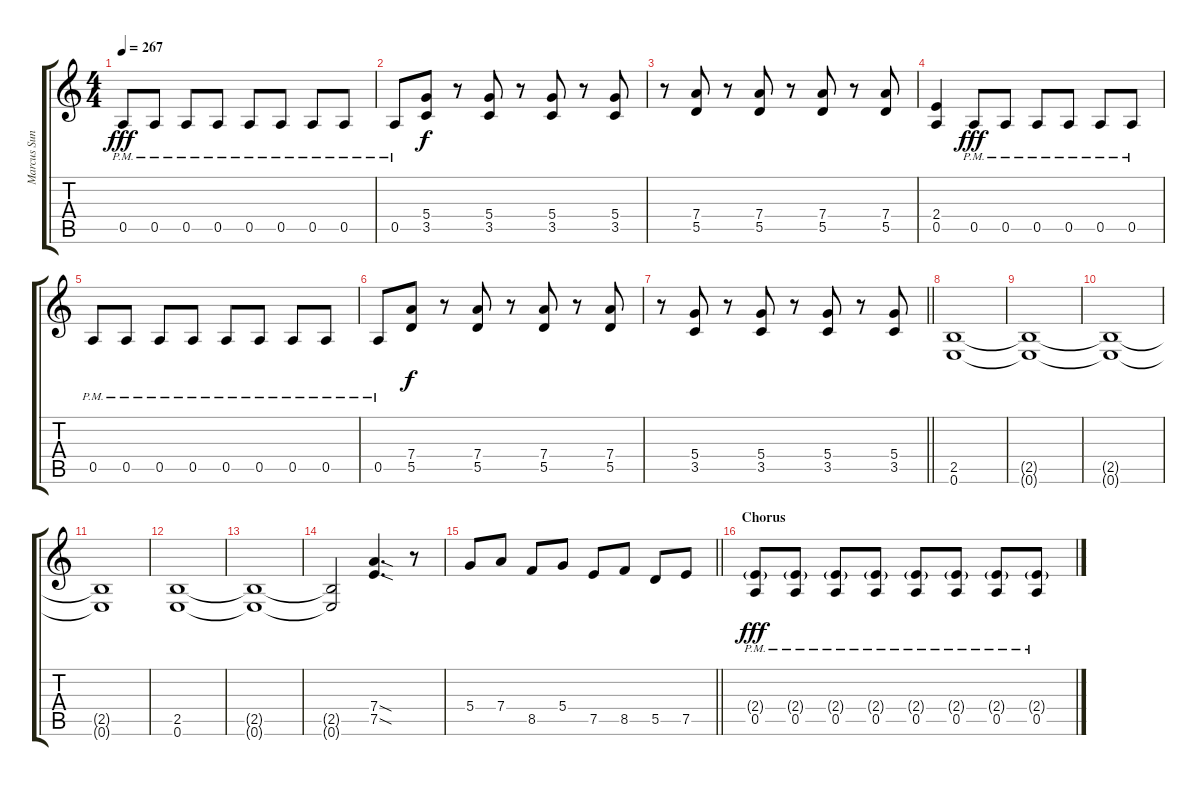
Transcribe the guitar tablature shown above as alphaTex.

\track ("Marcus Sunesson" "Marcus Sun") {instrument distortionguitar}
\staff {score tabs}
\tuning (E4 B3 G3 D3 A2 E2) {hide}
\ts (4 4)
\tempo 267
\clef g2
\ks c
0.5{pm}.8{dy fff} 0.5{pm}.8 0.5{pm}.8 0.5{pm}.8 0.5{pm}.8 0.5{pm}.8 0.5{pm}.8 0.5{pm}.8 |
0.5{pm}.8 (5.4 3.5).8{dy f} r.8 (5.4 3.5).8 r.8 (5.4 3.5).8 r.8 (5.4 3.5).8 |
r.8 (7.4 5.5).8 r.8 (7.4 5.5).8 r.8 (7.4 5.5).8 r.8 (7.4 5.5).8 |
(2.4 0.5).4 0.5{pm}.8{dy fff} 0.5{pm}.8 0.5{pm}.8 0.5{pm}.8 0.5{pm}.8 0.5{pm}.8 |
0.5{pm}.8 0.5{pm}.8 0.5{pm}.8 0.5{pm}.8 0.5{pm}.8 0.5{pm}.8 0.5{pm}.8 0.5{pm}.8 |
0.5{pm}.8 (7.4 5.5).8{dy f} r.8 (7.4 5.5).8 r.8 (7.4 5.5).8 r.8 (7.4 5.5).8 |
\barLineRight lightlight
r.8 (5.4 3.5).8 r.8 (5.4 3.5).8 r.8 (5.4 3.5).8 r.8 (5.4 3.5).8 |
(2.5 0.6).1 |
(2.5{t} 0.6{t}).1 |
(2.5{t} 0.6{t}).1 |
(2.5{t} 0.6{t}).1 |
(2.5 0.6).1 |
(2.5{t} 0.6{t}).1 |
(2.5{t} 0.6{t}).2 (7.4{sod} 7.5{sod}).4{d} r.8 |
\barLineRight lightlight
5.4.8 7.4.8 8.5.8 5.4.8 7.5.8 8.5.8 5.5.8 7.5.8 |
\section ("" "Chorus")
(2.4{g pm} 0.5{pm}).8{dy fff} (2.4{g pm} 0.5{pm}).8 (2.4{g pm} 0.5{pm}).8 (2.4{g pm} 0.5{pm}).8 (2.4{g pm} 0.5{pm}).8 (2.4{g pm} 0.5{pm}).8 (2.4{g pm} 0.5{pm}).8 (2.4{g pm} 0.5{pm}).8
